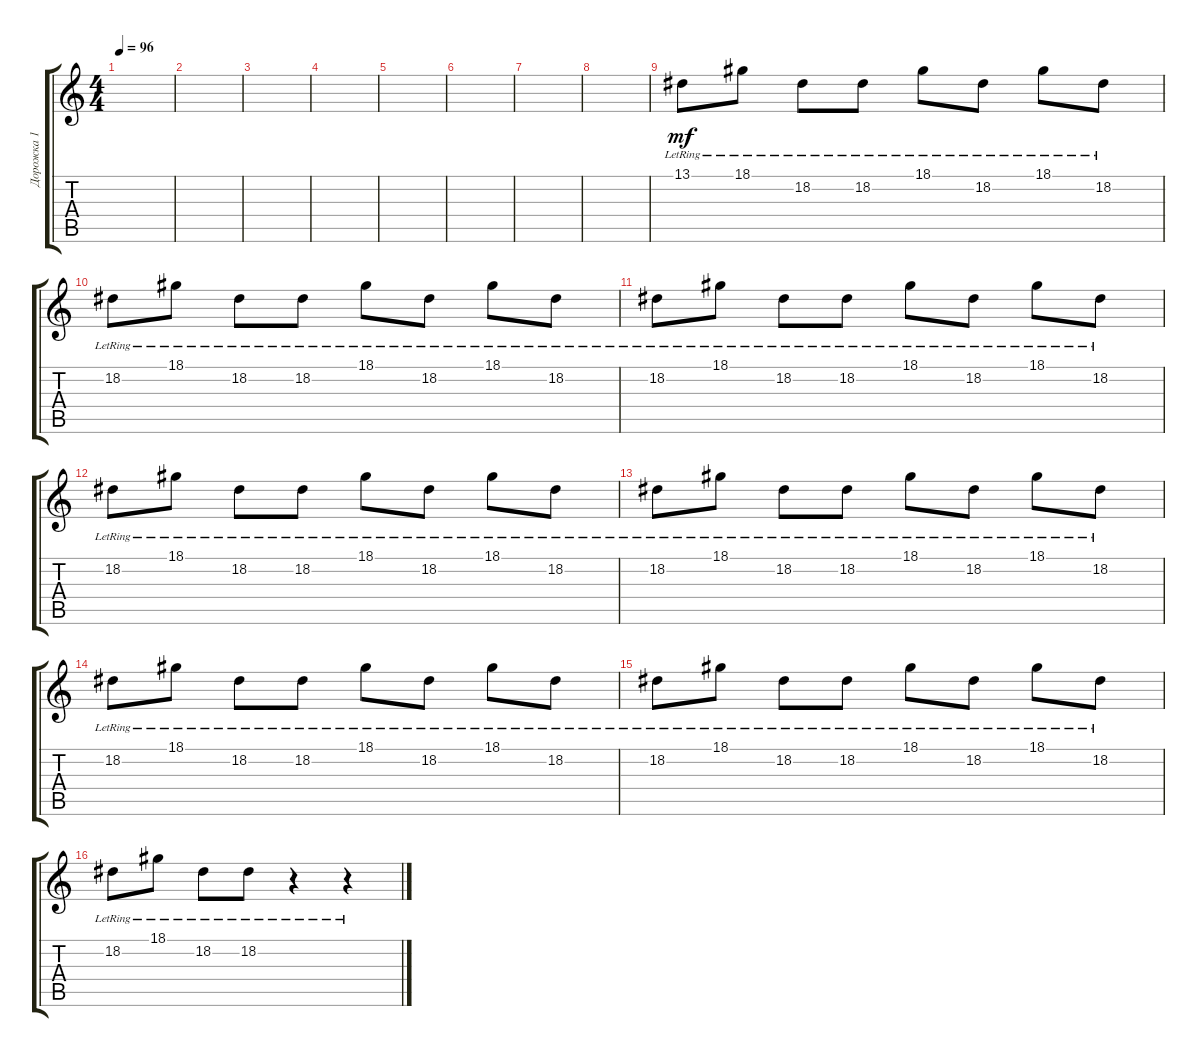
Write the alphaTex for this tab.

\track ("Дорожка 1" "Дорожка 1") {instrument acousticgrandpiano}
\staff {score tabs}
\tuning (D4 A3 F3 C3 G2 C2) {hide}
\ts (4 4)
\tempo 96
\clef g2
\ks aminor
|
|
|
|
|
|
|
|
13.1{lr}.8{dy mf} 18.1{lr}.8 18.2{lr}.8 18.2{lr}.8 18.1{lr}.8 18.2{lr}.8 18.1{lr}.8 18.2{lr}.8 |
18.2{lr}.8 18.1{lr}.8 18.2{lr}.8 18.2{lr}.8 18.1{lr}.8 18.2{lr}.8 18.1{lr}.8 18.2{lr}.8 |
18.2{lr}.8 18.1{lr}.8 18.2{lr}.8 18.2{lr}.8 18.1{lr}.8 18.2{lr}.8 18.1{lr}.8 18.2{lr}.8 |
18.2{lr}.8 18.1{lr}.8 18.2{lr}.8 18.2{lr}.8 18.1{lr}.8 18.2{lr}.8 18.1{lr}.8 18.2{lr}.8 |
18.2{lr}.8 18.1{lr}.8 18.2{lr}.8 18.2{lr}.8 18.1{lr}.8 18.2{lr}.8 18.1{lr}.8 18.2{lr}.8 |
18.2{lr}.8 18.1{lr}.8 18.2{lr}.8 18.2{lr}.8 18.1{lr}.8 18.2{lr}.8 18.1{lr}.8 18.2{lr}.8 |
18.2{lr}.8 18.1{lr}.8 18.2{lr}.8 18.2{lr}.8 18.1{lr}.8 18.2{lr}.8 18.1{lr}.8 18.2{lr}.8 |
18.2{lr}.8 18.1{lr}.8 18.2{lr}.8 18.2{lr}.8 r.4 r.4
